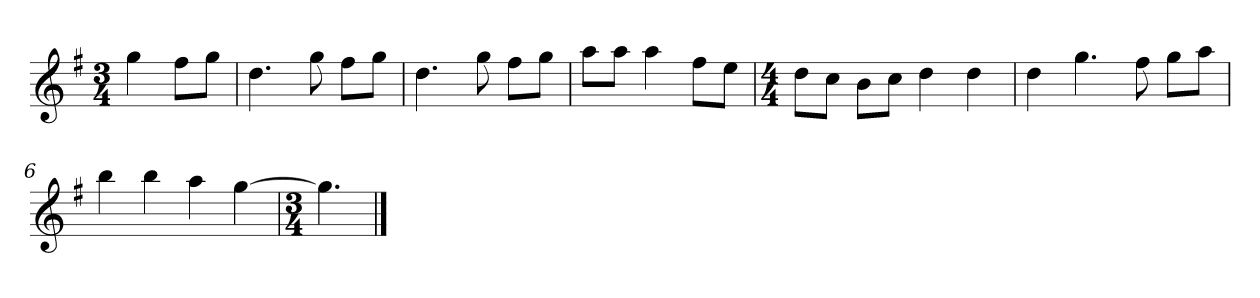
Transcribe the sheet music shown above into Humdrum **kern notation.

**kern
*part1
*staff1
*k[f#]
*M3/4
*MM120
=
4gg
8ff#L
8ggJ
=1
4.dd
8gg
8ff#L
8ggJ
=2
4.dd
8gg
8ff#L
8ggJ
=3
8aaL
8aaJ
4aa
8ff#L
8eeJ
=4
*M4/4
8ddL
8ccJ
8bL
8ccJ
4dd
4dd
=5
4dd
4.gg
8ff#
8ggL
8aaJ
=6
4bb
4bb
4aa
[4gg
=7
*M3/4
4.gg]
==
*-
